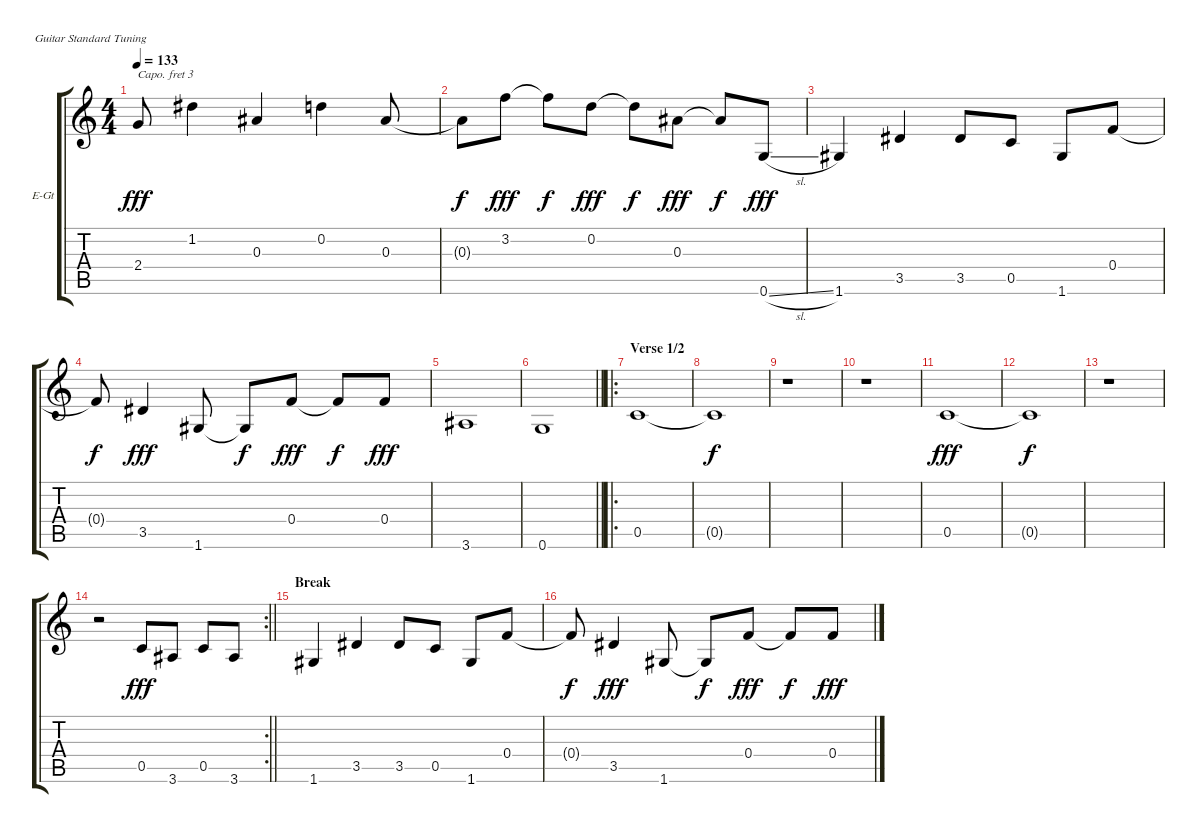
\bracketExtendMode groupsimilarinstruments
\firstSystemTrackNameOrientation horizontal
\otherSystemsTrackNameOrientation horizontal
\track ("Johnny Marr" "E-Gt") {instrument distortionguitar}
\staff {score tabs}
\capo 3
\tuning (E4 B3 G3 D3 A2 E2)
\ts (4 4)
\tempo 133
\clef g2
\ks c
2.4.8{dy fff} 1.2.4 0.3.4 0.2.4 0.3.8 |
0.3{t}.8{dy f} 3.2.8{dy fff} 3.2{t}.8{dy f} 0.2.8{dy fff} 0.2{t}.8{dy f} 0.3.8{dy fff} 0.3{t}.8{dy f} 0.6{sl}.8{dy fff} |
1.6.4 3.5.4 3.5.8 0.5.8 1.6.8 0.4.8 |
0.4{t}.8{dy f} 3.5.4{dy fff} 1.6.8 1.6{t}.8{dy f} 0.4.8{dy fff} 0.4{t}.8{dy f} 0.4.8{dy fff} |
3.6.1 |
\barLineRight lightlight
0.6.1 |
\ro
\section ("" "Verse 1/2")
0.5.1 |
0.5{t}.1{dy f} |
r.1 |
r.1 |
0.5.1{dy fff} |
0.5{t}.1{dy f} |
r.1 |
\rc 2
\barLineRight lightlight
r.2 0.5.8{dy fff} 3.6.8 0.5.8 3.6.8 |
\section ("" "Break")
1.6.4 3.5.4 3.5.8 0.5.8 1.6.8 0.4.8 |
0.4{t}.8{dy f} 3.5.4{dy fff} 1.6.8 1.6{t}.8{dy f} 0.4.8{dy fff} 0.4{t}.8{dy f} 0.4{sl}.8{dy fff}
